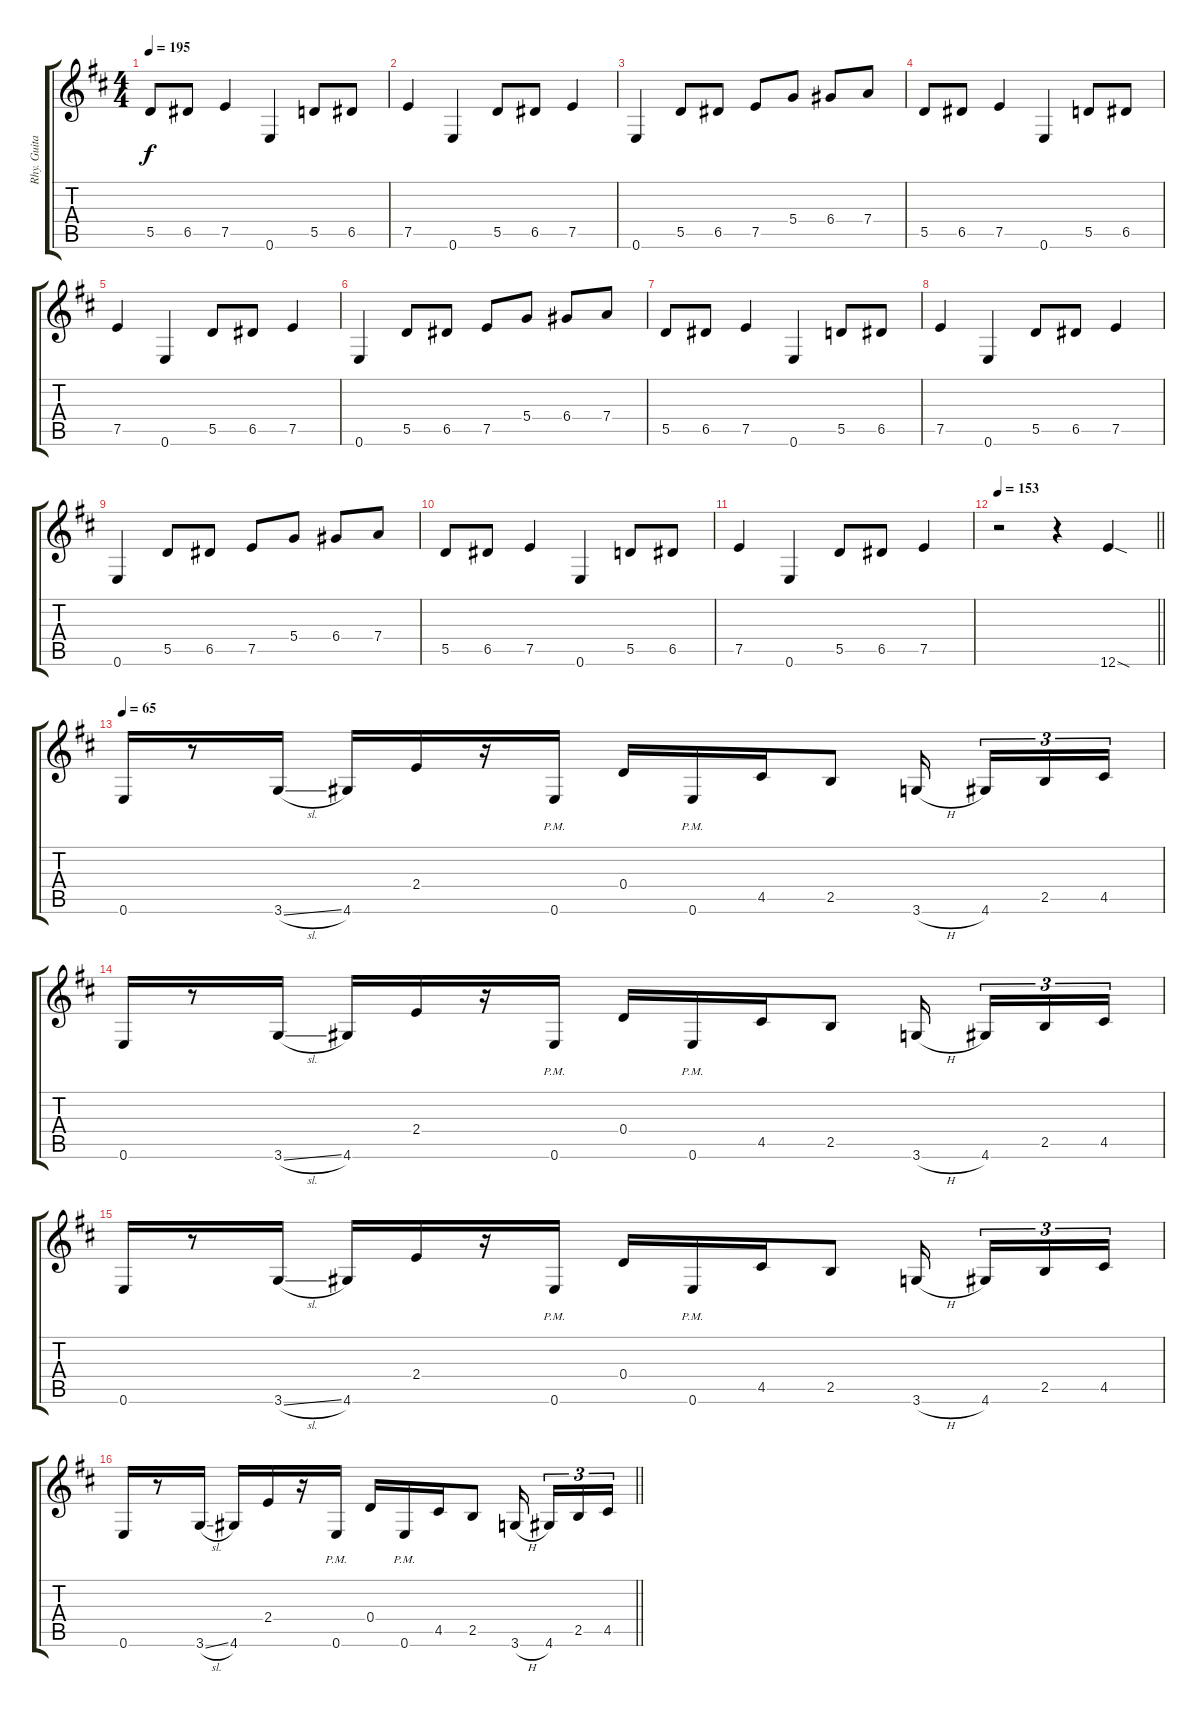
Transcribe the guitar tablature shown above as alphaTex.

\track ("Rhy. Guitar" "Rhy. Guita") {instrument overdrivenguitar}
\staff {score tabs}
\tuning (E4 B3 G3 D3 A2 E2) {hide}
\ts (4 4)
\tempo 195
\clef g2
\ks d
5.5.8{dy f instrument overdrivenguitar} 6.5.8 7.5.4 0.6.4 5.5.8 6.5.8 |
7.5.4 0.6.4 5.5.8 6.5.8 7.5.4 |
0.6.4 5.5.8 6.5.8 7.5.8 5.4.8 6.4.8 7.4.8 |
5.5.8 6.5.8 7.5.4 0.6.4 5.5.8 6.5.8 |
7.5.4 0.6.4 5.5.8 6.5.8 7.5.4 |
0.6.4 5.5.8 6.5.8 7.5.8 5.4.8 6.4.8 7.4.8 |
5.5.8 6.5.8 7.5.4 0.6.4 5.5.8 6.5.8 |
7.5.4 0.6.4 5.5.8 6.5.8 7.5.4 |
0.6.4 5.5.8 6.5.8 7.5.8 5.4.8 6.4.8 7.4.8 |
5.5.8 6.5.8 7.5.4 0.6.4 5.5.8 6.5.8 |
7.5.4 0.6.4 5.5.8 6.5.8 7.5.4 |
\tempo 153
\barLineRight lightlight
r.2 r.4 12.6{sod}.4 |
\tempo 65
0.6.16 r.8 3.6{sl}.16 4.6.16 2.4.16 r.16 0.6{pm}.16 0.4.16 0.6{pm}.16 4.5.16 2.5.8 3.6{h}.16 4.6.16{tu (3 2)} 2.5.16{tu (3 2)} 4.5.16{tu (3 2)} |
0.6.16 r.8 3.6{sl}.16 4.6.16 2.4.16 r.16 0.6{pm}.16 0.4.16 0.6{pm}.16 4.5.16 2.5.8 3.6{h}.16 4.6.16{tu (3 2)} 2.5.16{tu (3 2)} 4.5.16{tu (3 2)} |
0.6.16 r.8 3.6{sl}.16 4.6.16 2.4.16 r.16 0.6{pm}.16 0.4.16 0.6{pm}.16 4.5.16 2.5.8 3.6{h}.16 4.6.16{tu (3 2)} 2.5.16{tu (3 2)} 4.5.16{tu (3 2)} |
\barLineRight lightlight
0.6.16 r.8 3.6{sl}.16 4.6.16 2.4.16 r.16 0.6{pm}.16 0.4.16 0.6{pm}.16 4.5.16 2.5.8 3.6{h}.16 4.6.16{tu (3 2)} 2.5.16{tu (3 2)} 4.5.16{tu (3 2)}
